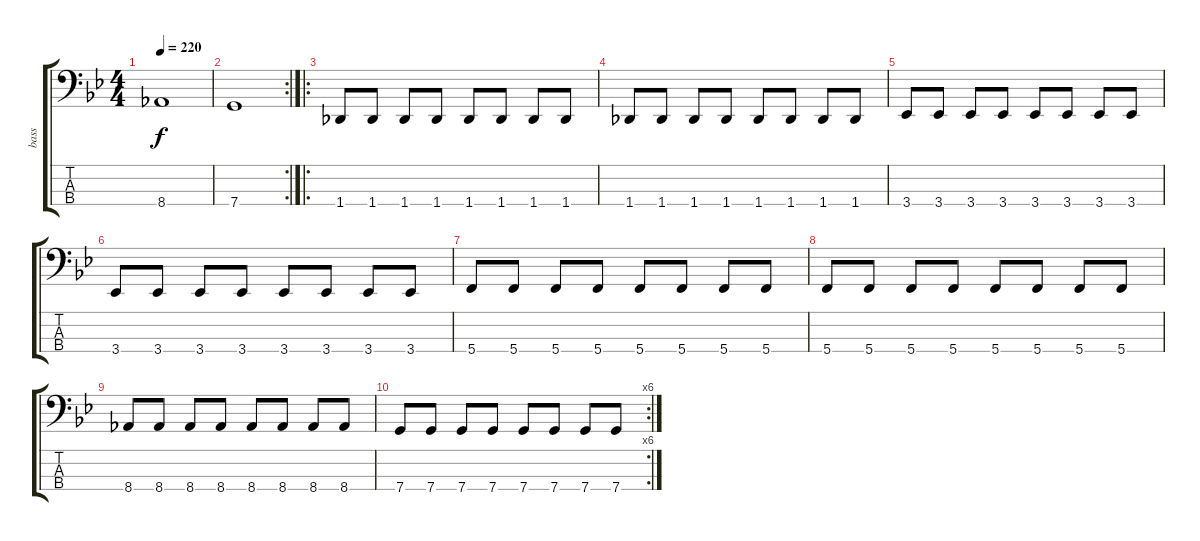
\track ("bass" "bass") {instrument electricbasspick}
\staff {score tabs}
\tuning (F2 C2 G1 C1) {hide}
\ts (4 4)
\tempo 220
\clef f4
\ks bb
8.4.1{dy f} |
\rc 2
7.4.1 |
\ro
1.4.8 1.4.8 1.4.8 1.4.8 1.4.8 1.4.8 1.4.8 1.4.8 |
1.4.8 1.4.8 1.4.8 1.4.8 1.4.8 1.4.8 1.4.8 1.4.8 |
3.4.8 3.4.8 3.4.8 3.4.8 3.4.8 3.4.8 3.4.8 3.4.8 |
3.4.8 3.4.8 3.4.8 3.4.8 3.4.8 3.4.8 3.4.8 3.4.8 |
5.4.8 5.4.8 5.4.8 5.4.8 5.4.8 5.4.8 5.4.8 5.4.8 |
5.4.8 5.4.8 5.4.8 5.4.8 5.4.8 5.4.8 5.4.8 5.4.8 |
8.4.8 8.4.8 8.4.8 8.4.8 8.4.8 8.4.8 8.4.8 8.4.8 |
\rc 6
7.4.8 7.4.8 7.4.8 7.4.8 7.4.8 7.4.8 7.4.8 7.4.8
